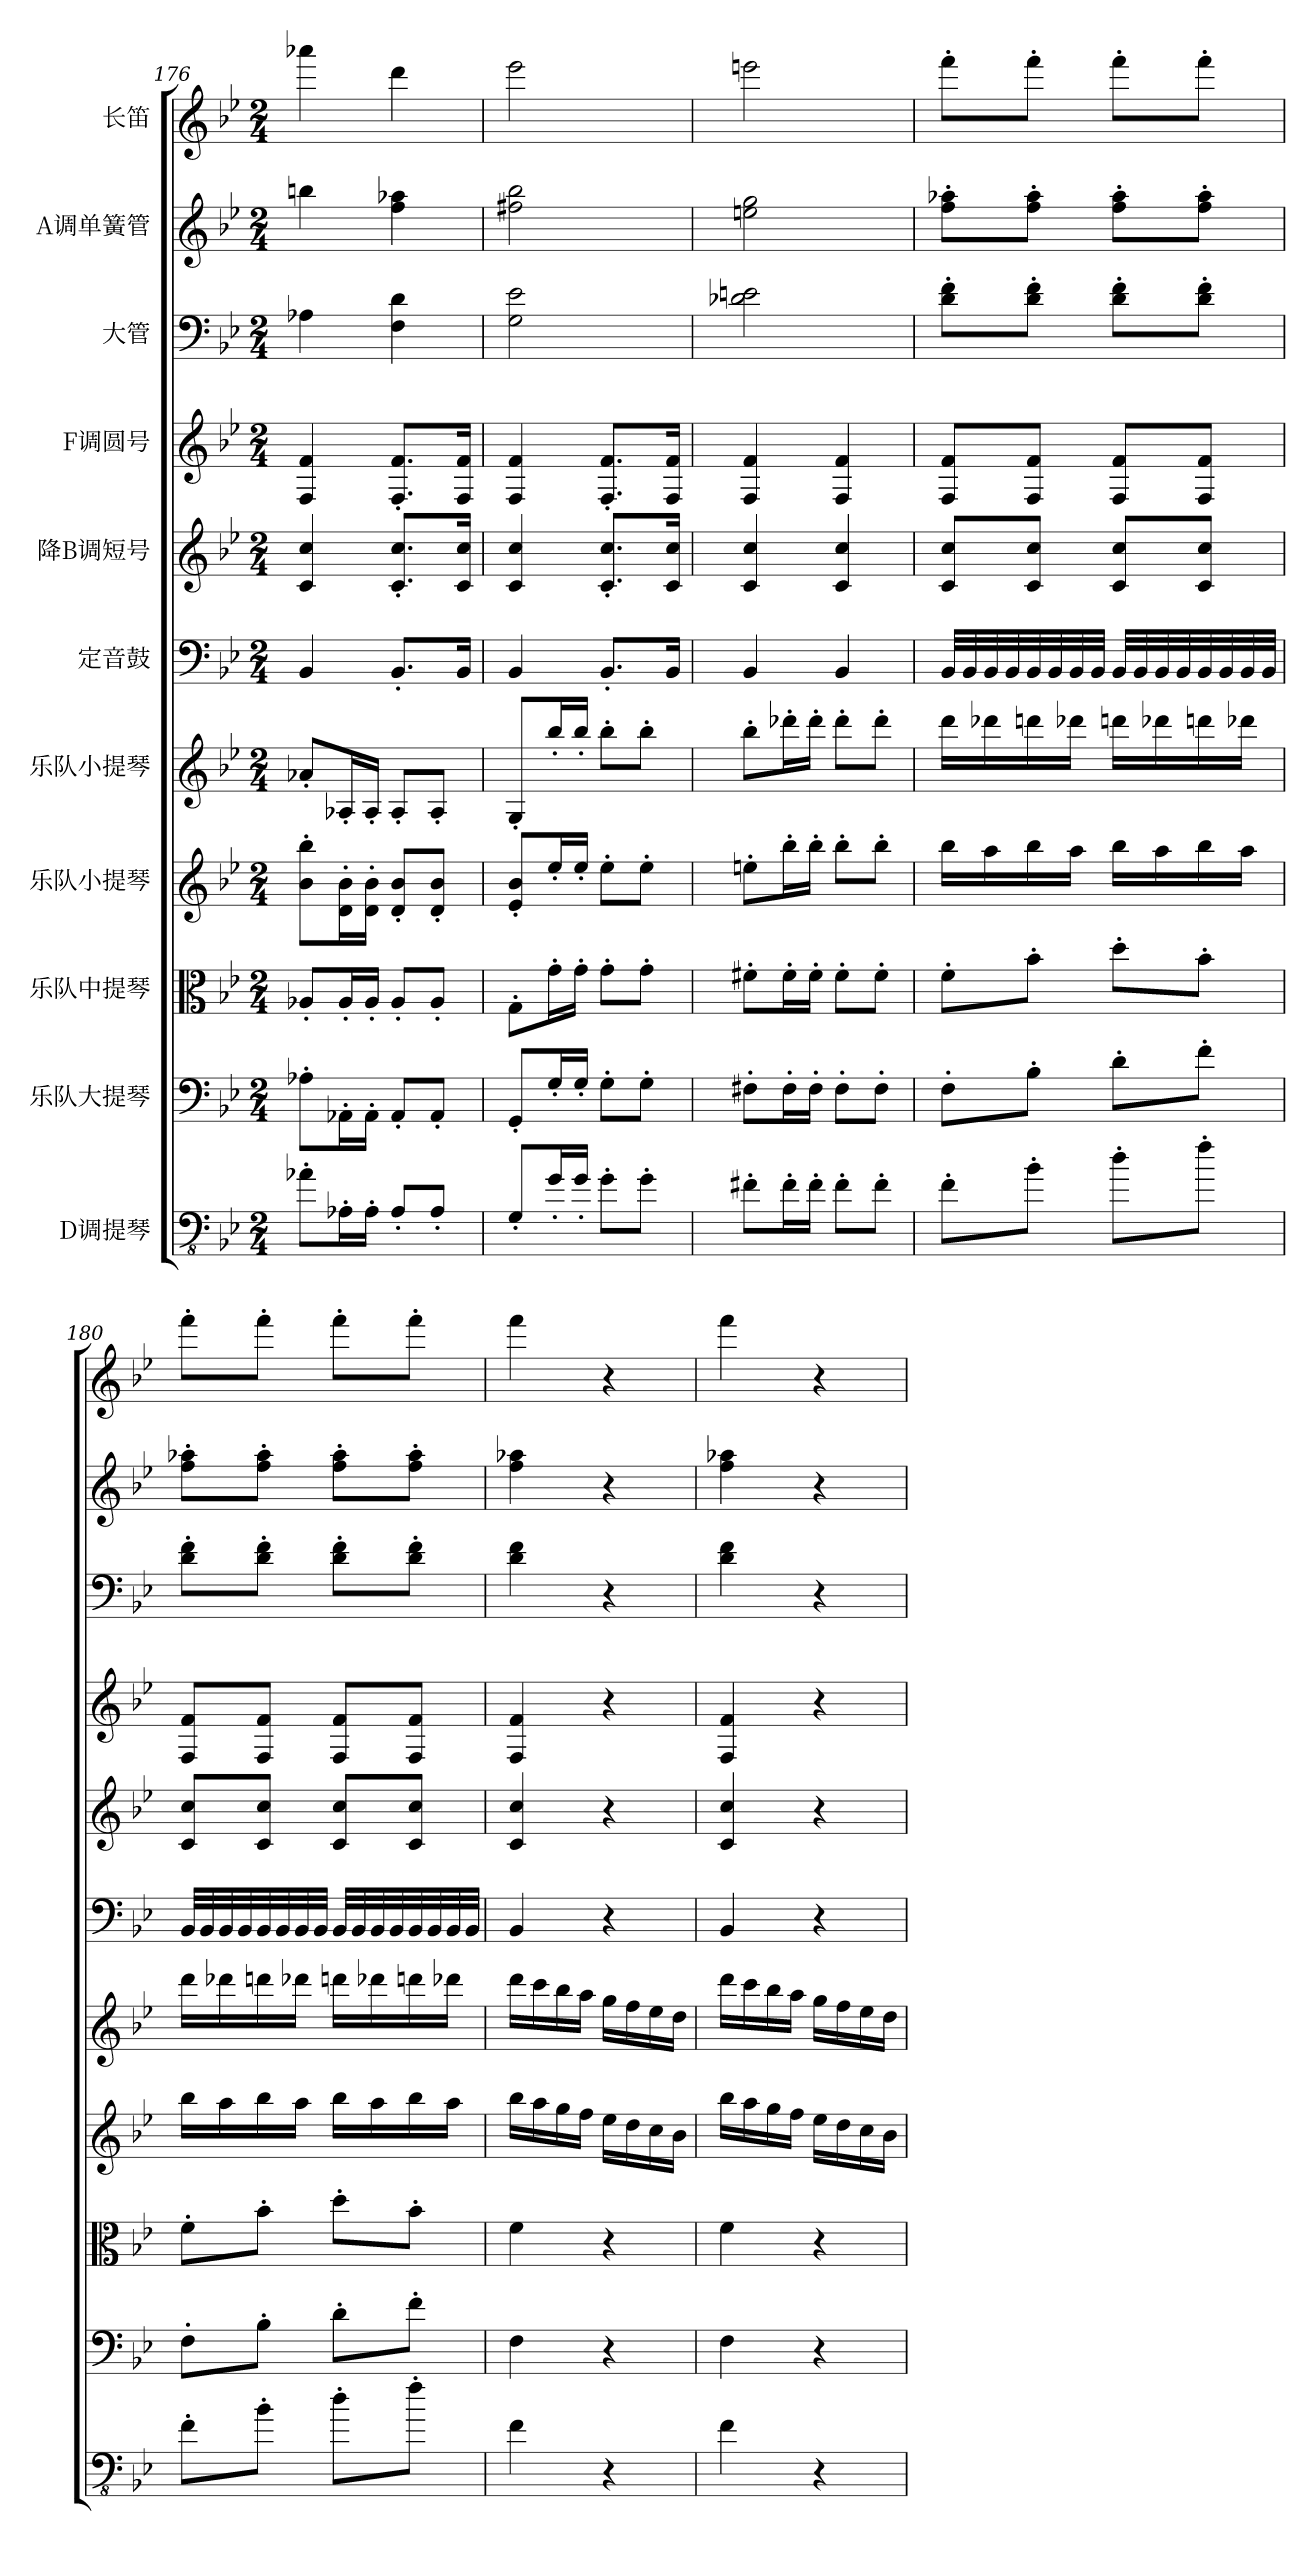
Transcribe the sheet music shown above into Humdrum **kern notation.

**kern	**kern	**kern	**kern	**kern	**kern	**kern	**kern	**kern	**kern	**kern
*part11	*part10	*part9	*part8	*part7	*part6	*part5	*part4	*part3	*part2	*part1
*staff11	*staff10	*staff9	*staff8	*staff7	*staff6	*staff5	*staff4	*staff3	*staff2	*staff1
*I"D调提琴	*I"乐队大提琴	*I"乐队中提琴	*I"乐队小提琴	*I"乐队小提琴	*I"定音鼓	*I"降B调短号	*I"F调圆号	*I"大管	*I"A调单簧管	*I"长笛
*clefFv4	*clefF4	*clefC3	*clefG2	*clefG2	*clefF4	*clefG2	*clefG2	*clefF4	*clefG2	*clefG2
*ITrd7c12	*	*	*	*	*	*ITrd1c2	*ITrd4c7	*	*ITrd1c2	*
*k[b-e-]	*k[b-e-]	*k[b-e-]	*k[b-e-]	*k[b-e-]	*k[b-e-]	*k[b-e-a-d-]	*k[b-e-a-]	*k[b-e-]	*k[b-e-a-d-]	*k[b-e-]
*M2/4	*M2/4	*M2/4	*M2/4	*M2/4	*M2/4	*M2/4	*M2/4	*M2/4	*M2/4	*M2/4
=176	=176	=176	=176	=176	=176	=176	=176	=176	=176	=176
8AA-X'\L	8A-X'\L	8A-X'/L	8b-\' 8bb-\'L	8a-X'/L	4BB-/	4B-/ 4b-/	4BB-/ 4B-/	4A-X\	4aan\	4aaa-X\
16AAA-X'\L	16AA-X'\L	16A-'/L	16d\' 16b-\'L	16A-X'/L	.	.	.	.	.	.
16AAA-'\JJ	16AA-'\JJ	16A-'/JJ	16d\' 16b-\'JJ	16A-'/JJ	.	.	.	.	.	.
8AAA-'/L	8AA-'/L	8A-'/L	8d/' 8b-/'L	8A-'/L	8.BB-'/L	8.B-/' 8.b-/'L	8.BB-/' 8.B-/'L	4F\ 4d\	4ee-\ 4gg-X\	4ddd\
8AAA-'/J	8AA-'/J	8A-'/J	8d/' 8b-/'J	8A-'/J	.	.	.	.	.	.
.	.	.	.	.	16BB-/Jk	16B-/ 16b-/Jk	16BB-/ 16B-/Jk	.	.	.
=177	=177	=177	=177	=177	=177	=177	=177	=177	=177	=177
8GGG'/L	8GG'/L	8G'\L	8e-/' 8b-/'L	8G'/L	4BB-/	4B-/ 4b-/	4BB-/ 4B-/	2G\ 2e-\	2een\ 2aa-\	2eee-\
16GG'/L	16G'/L	16g'\L	16ee-'/L	16bb-'/L	.	.	.	.	.	.
16GG'/JJ	16G'/JJ	16g'\JJ	16ee-'/JJ	16bb-'/JJ	.	.	.	.	.	.
8GG'\L	8G'\L	8g'\L	8ee-'\L	8bb-'\L	8.BB-'/L	8.B-/' 8.b-/'L	8.BB-/' 8.B-/'L	.	.	.
8GG'\J	8G'\J	8g'\J	8ee-'\J	8bb-'\J	.	.	.	.	.	.
.	.	.	.	.	16BB-/Jk	16B-/ 16b-/Jk	16BB-/ 16B-/Jk	.	.	.
!!LO:PB:g=z
=178	=178	=178	=178	=178	=178	=178	=178	=178	=178	=178
8FF#X'\L	8F#X'\L	8f#X'\L	8een'\L	8bb-'\L	4BB-/	4B-/ 4b-/	4BB-/ 4B-/	2d-X\ 2en\	2ddn\ 2ff\	2eeen\
16FF#'\L	16F#'\L	16f#'\L	16bb-'\L	16ddd-X'\L	.	.	.	.	.	.
16FF#'\JJ	16F#'\JJ	16f#'\JJ	16bb-'\JJ	16ddd-'\JJ	.	.	.	.	.	.
8FF#'\L	8F#'\L	8f#'\L	8bb-'\L	8ddd-'\L	4BB-/	4B-/ 4b-/	4BB-/ 4B-/	.	.	.
8FF#'\J	8F#'\J	8f#'\J	8bb-'\J	8ddd-'\J	.	.	.	.	.	.
=179	=179	=179	=179	=179	=179	=179	=179	=179	=179	=179
8FF'\L	8F'\L	8f'\L	16bb-\LL	16ddd\LL	32BB-/LLL	8B-/ 8b-/L	8BB-/ 8B-/L	8d\' 8f\'L	8ee-\' 8gg-X\'L	8fff'\L
.	.	.	.	.	32BB-/	.	.	.	.	.
.	.	.	16aa\	16ddd-X\	32BB-/	.	.	.	.	.
.	.	.	.	.	32BB-/	.	.	.	.	.
8BB-'\J	8B-'\J	8b-'\J	16bb-\	16dddn\	32BB-/	8B-/ 8b-/J	8BB-/ 8B-/J	8d\' 8f\'J	8ee-\' 8gg-\'J	8fff'\J
.	.	.	.	.	32BB-/	.	.	.	.	.
.	.	.	16aa\JJ	16ddd-X\JJ	32BB-/	.	.	.	.	.
.	.	.	.	.	32BB-/JJJ	.	.	.	.	.
8D'\L	8d'\L	8dd'\L	16bb-\LL	16dddn\LL	32BB-/LLL	8B-/ 8b-/L	8BB-/ 8B-/L	8d\' 8f\'L	8ee-\' 8gg-\'L	8fff'\L
.	.	.	.	.	32BB-/	.	.	.	.	.
.	.	.	16aa\	16ddd-X\	32BB-/	.	.	.	.	.
.	.	.	.	.	32BB-/	.	.	.	.	.
8F'\J	8f'\J	8b-'\J	16bb-\	16dddn\	32BB-/	8B-/ 8b-/J	8BB-/ 8B-/J	8d\' 8f\'J	8ee-\' 8gg-\'J	8fff'\J
.	.	.	.	.	32BB-/	.	.	.	.	.
.	.	.	16aa\JJ	16ddd-X\JJ	32BB-/	.	.	.	.	.
.	.	.	.	.	32BB-/JJJ	.	.	.	.	.
=180	=180	=180	=180	=180	=180	=180	=180	=180	=180	=180
8FF'\L	8F'\L	8f'\L	16bb-\LL	16ddd\LL	32BB-/LLL	8B-/ 8b-/L	8BB-/ 8B-/L	8d\' 8f\'L	8ee-\' 8gg-X\'L	8fff'\L
.	.	.	.	.	32BB-/	.	.	.	.	.
.	.	.	16aa\	16ddd-X\	32BB-/	.	.	.	.	.
.	.	.	.	.	32BB-/	.	.	.	.	.
8BB-'\J	8B-'\J	8b-'\J	16bb-\	16dddn\	32BB-/	8B-/ 8b-/J	8BB-/ 8B-/J	8d\' 8f\'J	8ee-\' 8gg-\'J	8fff'\J
.	.	.	.	.	32BB-/	.	.	.	.	.
.	.	.	16aa\JJ	16ddd-X\JJ	32BB-/	.	.	.	.	.
.	.	.	.	.	32BB-/JJJ	.	.	.	.	.
8D'\L	8d'\L	8dd'\L	16bb-\LL	16dddn\LL	32BB-/LLL	8B-/ 8b-/L	8BB-/ 8B-/L	8d\' 8f\'L	8ee-\' 8gg-\'L	8fff'\L
.	.	.	.	.	32BB-/	.	.	.	.	.
.	.	.	16aa\	16ddd-X\	32BB-/	.	.	.	.	.
.	.	.	.	.	32BB-/	.	.	.	.	.
8F'\J	8f'\J	8b-'\J	16bb-\	16dddn\	32BB-/	8B-/ 8b-/J	8BB-/ 8B-/J	8d\' 8f\'J	8ee-\' 8gg-\'J	8fff'\J
.	.	.	.	.	32BB-/	.	.	.	.	.
.	.	.	16aa\JJ	16ddd-X\JJ	32BB-/	.	.	.	.	.
.	.	.	.	.	32BB-/JJJ	.	.	.	.	.
!!LO:PB:g=z
=181	=181	=181	=181	=181	=181	=181	=181	=181	=181	=181
4FF\	4F\	4f\	16bb-\LL	16ddd\LL	4BB-/	4B-/ 4b-/	4BB-/ 4B-/	4d\ 4f\	4ee-\ 4gg-X\	4fff\
.	.	.	16aa\	16ccc\	.	.	.	.	.	.
.	.	.	16gg\	16bb-\	.	.	.	.	.	.
.	.	.	16ff\JJ	16aa\JJ	.	.	.	.	.	.
4r	4r	4r	16ee-\LL	16gg\LL	4r	4r	4r	4r	4r	4r
.	.	.	16dd\	16ff\	.	.	.	.	.	.
.	.	.	16cc\	16ee-\	.	.	.	.	.	.
.	.	.	16b-\JJ	16dd\JJ	.	.	.	.	.	.
=182	=182	=182	=182	=182	=182	=182	=182	=182	=182	=182
4FF\	4F\	4f\	16bb-\LL	16ddd\LL	4BB-/	4B-/ 4b-/	4BB-/ 4B-/	4d\ 4f\	4ee-\ 4gg-X\	4fff\
.	.	.	16aa\	16ccc\	.	.	.	.	.	.
.	.	.	16gg\	16bb-\	.	.	.	.	.	.
.	.	.	16ff\JJ	16aa\JJ	.	.	.	.	.	.
4r	4r	4r	16ee-\LL	16gg\LL	4r	4r	4r	4r	4r	4r
.	.	.	16dd\	16ff\	.	.	.	.	.	.
.	.	.	16cc\	16ee-\	.	.	.	.	.	.
.	.	.	16b-\JJ	16dd\JJ	.	.	.	.	.	.
=	=	=	=	=	=	=	=	=	=	=
*-	*-	*-	*-	*-	*-	*-	*-	*-	*-	*-
